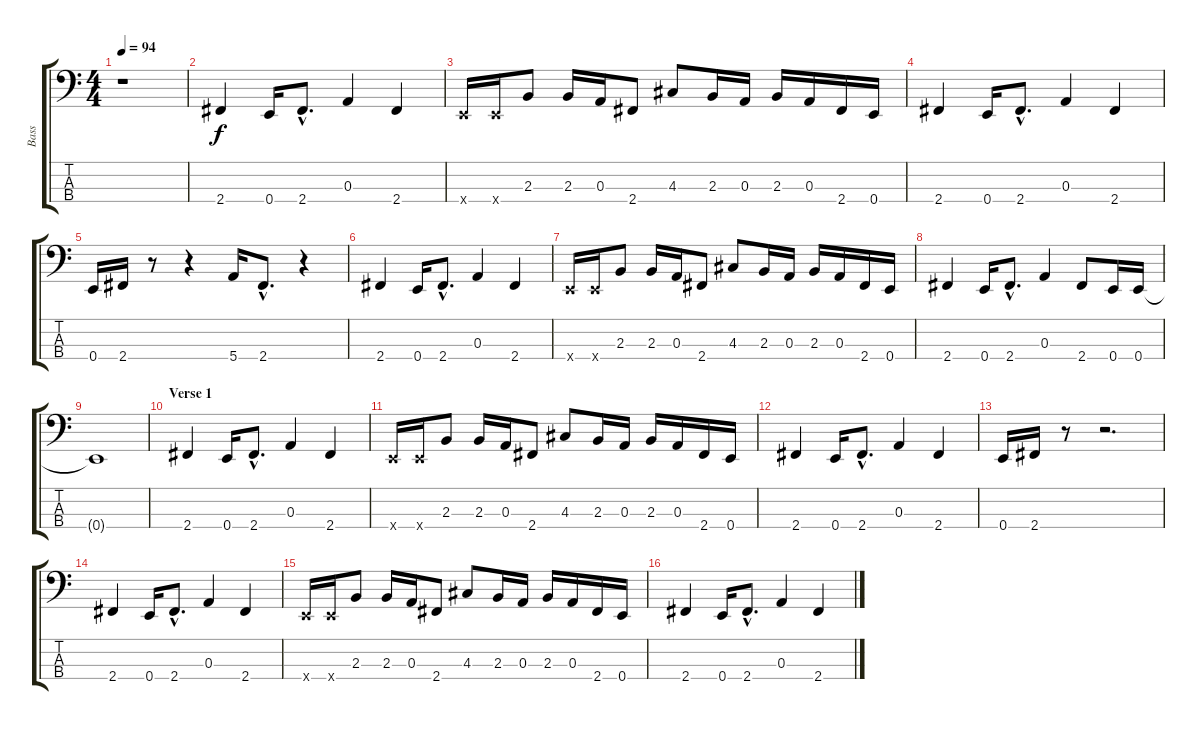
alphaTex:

\track ("Bass" "Bass") {instrument electricbasspick}
\staff {score tabs}
\tuning (G2 D2 A1 E1) {hide}
\ts (4 4)
\tempo 94
\clef f4
\ks c
r.1{dy f instrument electricbasspick} |
2.4.4 0.4.16 2.4{hac}.8{d} 0.3.4 2.4.4 |
0.4{x}.16 0.4{x}.16 2.3.8 2.3.16 0.3.16 2.4.8 4.3.8 2.3.16 0.3.16 2.3.16 0.3.16 2.4.16 0.4.16 |
2.4.4 0.4.16 2.4{hac}.8{d} 0.3.4 2.4.4 |
0.4.16 2.4.16 r.8 r.4 5.4.16 2.4{hac}.8{d} r.4 |
2.4.4 0.4.16 2.4{hac}.8{d} 0.3.4 2.4.4 |
0.4{x}.16 0.4{x}.16 2.3.8 2.3.16 0.3.16 2.4.8 4.3.8 2.3.16 0.3.16 2.3.16 0.3.16 2.4.16 0.4.16 |
2.4.4 0.4.16 2.4{hac}.8{d} 0.3.4 2.4.8 0.4.16 0.4.16 |
0.4{t}.1 |
\section ("" "Verse 1")
2.4.4 0.4.16 2.4{hac}.8{d} 0.3.4 2.4.4 |
0.4{x}.16 0.4{x}.16 2.3.8 2.3.16 0.3.16 2.4.8 4.3.8 2.3.16 0.3.16 2.3.16 0.3.16 2.4.16 0.4.16 |
2.4.4 0.4.16 2.4{hac}.8{d} 0.3.4 2.4.4 |
0.4.16 2.4.16 r.8 r.2{d} |
2.4.4 0.4.16 2.4{hac}.8{d} 0.3.4 2.4.4 |
0.4{x}.16 0.4{x}.16 2.3.8 2.3.16 0.3.16 2.4.8 4.3.8 2.3.16 0.3.16 2.3.16 0.3.16 2.4.16 0.4.16 |
2.4.4 0.4.16 2.4{hac}.8{d} 0.3.4 2.4.4
